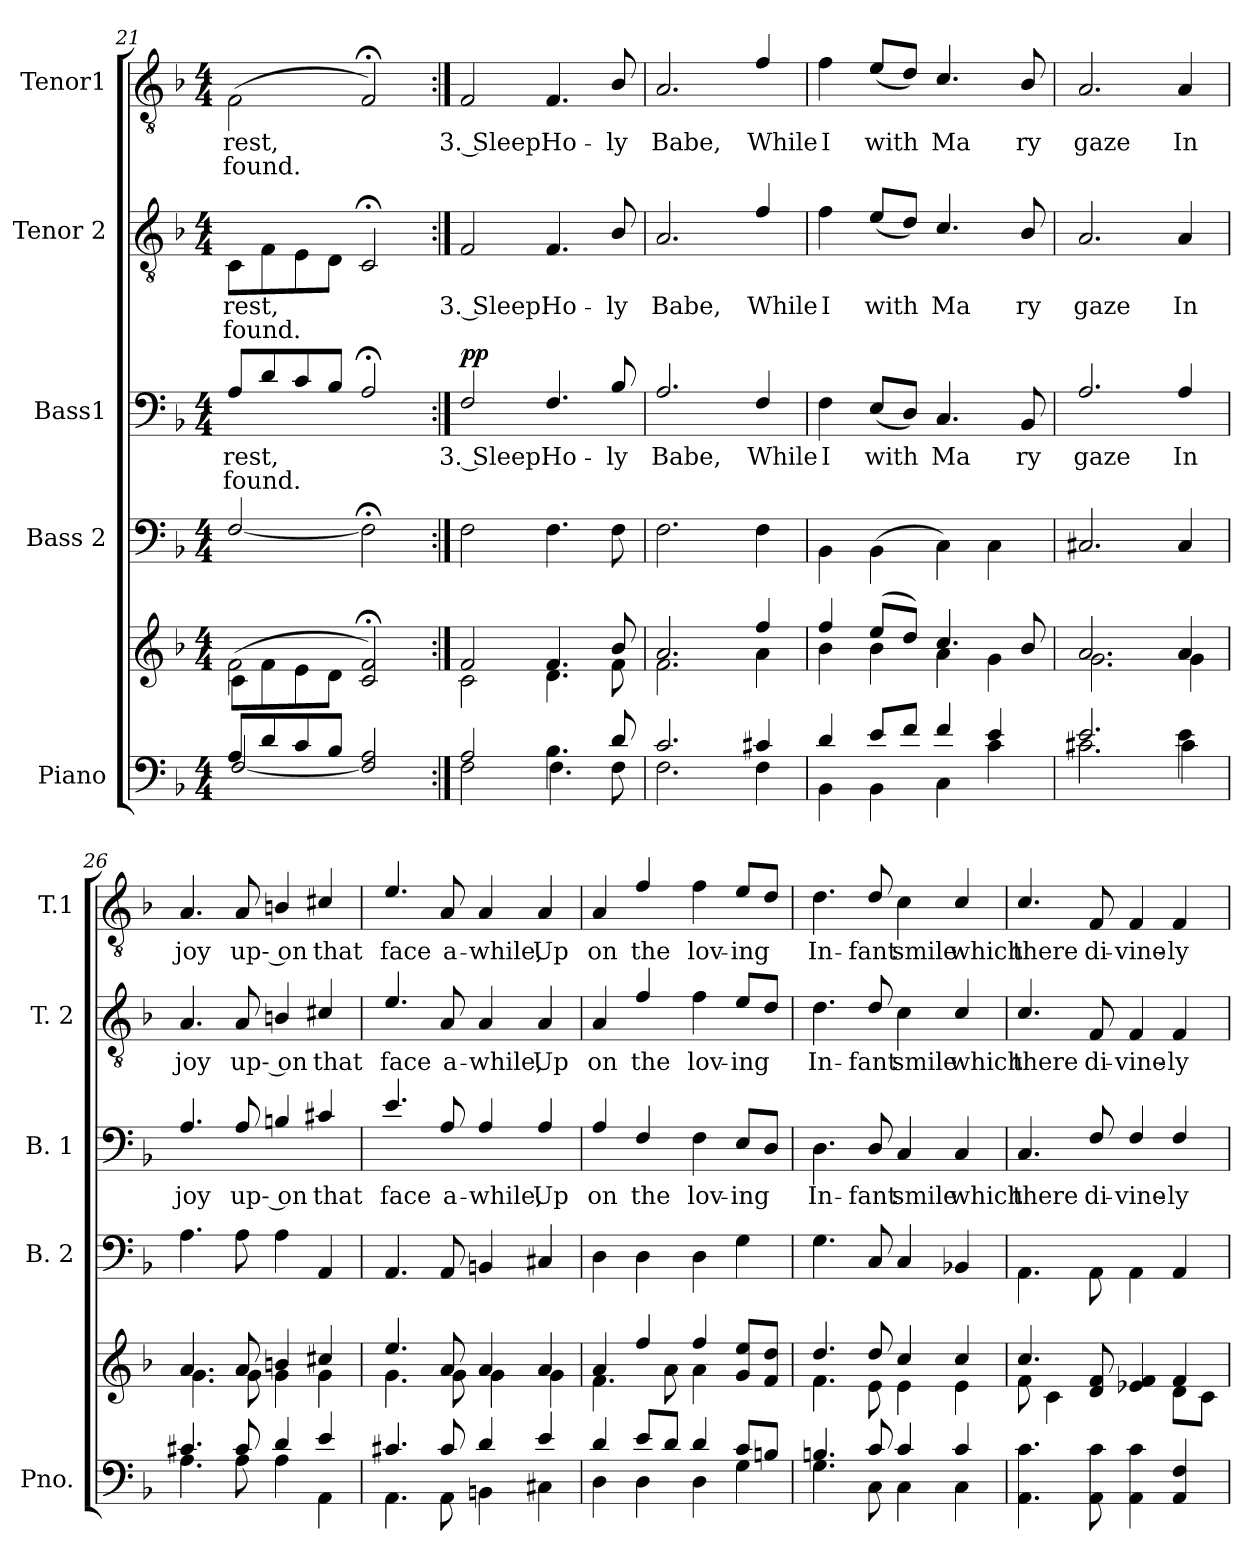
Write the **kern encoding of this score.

**kern	**kern	**kern	**kern	**text	**text	**dynam	**kern	**text	**text	**kern	**text	**text
*part5	*part5	*part4	*part3	*part3	*part3	*part3	*part2	*part2	*part2	*part1	*part1	*part1
*staff6	*staff5	*staff4	*staff3	*staff3	*staff3	*staff3	*staff2	*staff2	*staff2	*staff1	*staff1	*staff1
*I"Piano	*	*I"Bass 2	*I"Bass1	*	*	*	*I"Tenor 2	*	*	*I"Tenor1	*	*
*I'Pno.	*	*I'B. 2	*I'B. 1	*	*	*	*I'T. 2	*	*	*I'T.1	*	*
!!LO:LB:g=z
*clefF4	*clefG2	*clefF4	*clefF4	*	*	*	*clefGv2	*	*	*clefGv2	*	*
*k[b-]	*k[b-]	*k[b-]	*k[b-]	*	*	*	*k[b-]	*	*	*k[b-]	*	*
*M4/4	*M4/4	*M4/4	*M4/4	*	*	*	*M4/4	*	*	*M4/4	*	*
=21	=21	=21	=21	=21	=21	=21	=21	=21	=21	=21	=21	=21
*^	*^	*	*	*	*	*	*	*	*	*	*	*
!	!	!	!	!	!	!LO:LY:b	!LO:LY:b	!	!	!LO:LY:b	!LO:LY:b	!	!LO:LY:b	!LO:LY:b
8A/L	[2F/	(2f\	8c\L	[2F/	8A/L	rest,	-found.	.	8C\L	rest,	-found.	(2F\	rest,	-found.
8d/	.	.	8f\	.	8d/	.	.	.	8F\	.	.	.	.	.
8c/	.	.	8e\	.	8c/	.	.	.	8E\	.	.	.	.	.
8B-/J	.	.	8d\J	.	8B-/J	.	.	.	8D\J	.	.	.	.	.
2F/] 2A/	2ryy	2c/;< 2f/;<)	2ryy	2F;<\]	2A;</	.	.	.	2C;</	.	.	2F;</)	.	.
=22:|!	=22:|!	=22:|!	=22:|!	=22:|!	=22:|!	=22:|!	=22:|!	=22:|!	=22:|!	=22:|!	=22:|!	=22:|!	=22:|!	=22:|!
!	!	!	!	!	!	!LO:LY:b	!	!LO:DY:a	!	!LO:LY:b	!	!	!LO:LY:b	!
2A/	2F\	2f/	2c\	2F\	2F/	3. Sleep!	.	pp	2F/	3. Sleep!	.	2F/	3. Sleep!	.
!	!	!	!	!	!	!LO:LY:b	!	!	!	!LO:LY:b	!	!	!LO:LY:b	!
4.B-\	4.F\	4.f/	4.d\	4.F\	4.F/	Ho-	.	.	4.F/	Ho-	.	4.F/	Ho-	.
!	!	!	!	!	!	!LO:LY:b	!	!	!	!LO:LY:b	!	!	!LO:LY:b	!
8d/	8F\	8b-/	8f\	8F\	8B-/	-ly	.	.	8B-/	-ly	.	8B-/	-ly	.
=23	=23	=23	=23	=23	=23	=23	=23	=23	=23	=23	=23	=23	=23	=23
!	!	!	!	!	!	!LO:LY:b	!	!	!	!LO:LY:b	!	!	!LO:LY:b	!
2.c/	2.F\	2.a/	2.f\	2.F\	2.A/	Babe,	.	.	2.A/	Babe,	.	2.A/	Babe,	.
!	!	!	!	!	!	!LO:LY:b	!	!	!	!LO:LY:b	!	!	!LO:LY:b	!
4c#X/	4F\	4ff/	4a\	4F\	4F/	While	.	.	4f/	While	.	4f/	While	.
=24	=24	=24	=24	=24	=24	=24	=24	=24	=24	=24	=24	=24	=24	=24
!	!	!	!	!	!	!LO:LY:b	!	!	!	!LO:LY:b	!	!	!LO:LY:b	!
4d/	4BB-\	4ff/	4b-\	4BB-\	4F\	I	.	.	4f\	I	.	4f\	I	.
!	!	!	!	!	!	!LO:LY:b	!	!	!	!LO:LY:b	!	!	!LO:LY:b	!
8e/L	4BB-\	(8ee/L	4b-\	(4BB-\	(8E/L	with	.	.	(8e/L	with	.	(8e/L	with	.
8f/J	.	8dd/J)	.	.	8D/J)	.	.	.	8d/J)	.	.	8d/J)	.	.
!	!	!	!	!	!	!LO:LY:b	!	!	!	!LO:LY:b	!	!	!LO:LY:b	!
4f/	4C\	4.cc/	4a\	4C\)	4.C/	Ma	.	.	4.c/	Ma	.	4.c/	Ma	.
4e/	4c\	.	4g\	4C\	.	.	.	.	.	.	.	.	.	.
!	!	!	!	!	!	!LO:LY:b	!	!	!	!LO:LY:b	!	!	!LO:LY:b	!
.	.	8b-/	.	.	8BB-/	-ry	.	.	8B-/	-ry	.	8B-/	-ry	.
=25	=25	=25	=25	=25	=25	=25	=25	=25	=25	=25	=25	=25	=25	=25
!	!	!	!	!	!	!LO:LY:b	!	!	!	!LO:LY:b	!	!	!LO:LY:b	!
2.e/	2.c#X\	2.a/	2.g\	2.C#X/	2.A/	gaze	.	.	2.A/	gaze	.	2.A/	gaze	.
!	!	!	!	!	!	!LO:LY:b	!	!	!	!LO:LY:b	!	!	!LO:LY:b	!
4e\	4c#\	4a/	4g\	4C#/	4A/	In	.	.	4A/	In	.	4A/	In	.
=26	=26	=26	=26	=26	=26	=26	=26	=26	=26	=26	=26	=26	=26	=26
!	!	!	!	!	!	!LO:LY:b	!	!	!	!LO:LY:b	!	!	!LO:LY:b	!
4.c#X/	4.A\	4.a/	4.g\	4.A\	4.A/	joy	.	.	4.A/	joy	.	4.A/	joy	.
!	!	!	!	!	!	!LO:LY:b	!	!	!	!LO:LY:b	!	!	!LO:LY:b	!
8c#/	8A\	8a/	8g\	8A\	8A/	up- on	.	.	8A/	up- on	.	8A/	up- on	.
4d/	4A\	4bn/	4g\	4A\	4Bn/	.	.	.	4Bn/	.	.	4Bn/	.	.
!	!	!	!	!	!	!LO:LY:b	!	!	!	!LO:LY:b	!	!	!LO:LY:b	!
4e/	4AA\	4cc#X/	4g\	4AA/	4c#X/	that	.	.	4c#X/	that	.	4c#X/	that	.
=27	=27	=27	=27	=27	=27	=27	=27	=27	=27	=27	=27	=27	=27	=27
!	!	!	!	!	!	!LO:LY:b	!	!	!	!LO:LY:b	!	!	!LO:LY:b	!
4.c#X/	4.AA\	4.ee/	4.g\	4.AA/	4.e/	face	.	.	4.e/	face	.	4.e/	face	.
!	!	!	!	!	!	!LO:LY:b	!	!	!	!LO:LY:b	!	!	!LO:LY:b	!
8c#/	8AA\	8a/	8g\	8AA/	8A/	a-	.	.	8A/	a-	.	8A/	a-	.
!	!	!	!	!	!	!LO:LY:b	!	!	!	!LO:LY:b	!	!	!LO:LY:b	!
4d/	4BBn\	4a/	4g\	4BBn/	4A/	-while,	.	.	4A/	-while,	.	4A/	-while,	.
!	!	!	!	!	!	!LO:LY:b	!	!	!	!LO:LY:b	!	!	!LO:LY:b	!
4e/	4C#X\	4a/	4g\	4C#X/	4A/	Up	.	.	4A/	Up	.	4A/	Up	.
!!LO:PB:g=z
=28	=28	=28	=28	=28	=28	=28	=28	=28	=28	=28	=28	=28	=28	=28
!	!	!	!	!	!	!LO:LY:b	!	!	!	!LO:LY:b	!	!	!LO:LY:b	!
4d/	4D\	4a/	4.f\	4D\	4A/	-on	.	.	4A/	-on	.	4A/	-on	.
!	!	!	!	!	!	!LO:LY:b	!	!	!	!LO:LY:b	!	!	!LO:LY:b	!
8e/L	4D\	4ff/	.	4D\	4F/	the	.	.	4f/	the	.	4f/	the	.
8d/J	.	.	8a\	.	.	.	.	.	.	.	.	.	.	.
!	!	!	!	!	!	!LO:LY:b	!	!	!	!LO:LY:b	!	!	!LO:LY:b	!
4d/	4D\	4ff/	4a\	4D\	4F\	lov-	.	.	4f\	lov-	.	4f\	lov-	.
!	!	!	!	!	!	!LO:LY:b	!	!	!	!LO:LY:b	!	!	!LO:LY:b	!
8c/L	4G\	8g/ 8ee/L	4ryy	4G\	8E/L	-ing	.	.	8e/L	-ing	.	8e/L	-ing	.
8Bn/J	.	8f/ 8dd/J	.	.	8D/J	.	.	.	8d/J	.	.	8d/J	.	.
=29	=29	=29	=29	=29	=29	=29	=29	=29	=29	=29	=29	=29	=29	=29
!	!	!	!	!	!	!LO:LY:b	!	!	!	!LO:LY:b	!	!	!LO:LY:b	!
4.Bn/	4.G\	4.dd/	4.f\	4.G\	4.D\	In-	.	.	4.d\	In-	.	4.d\	In-	.
!	!	!	!	!	!	!LO:LY:b	!	!	!	!LO:LY:b	!	!	!LO:LY:b	!
8c/	8C\	8dd/	8e\	8C/	8D/	-fant	.	.	8d/	-fant	.	8d/	-fant	.
!	!	!	!	!	!	!LO:LY:b	!	!	!	!LO:LY:b	!	!	!LO:LY:b	!
4c/	4C\	4cc/	4e\	4C/	4C/	smile	.	.	4c\	smile	.	4c\	smile	.
!	!	!	!	!	!	!LO:LY:b	!	!	!	!LO:LY:b	!	!	!LO:LY:b	!
4c/	4C\	4cc/	4e\	4BB-X/	4C/	which	.	.	4c/	which	.	4c/	which	.
=30	=30	=30	=30	=30	=30	=30	=30	=30	=30	=30	=30	=30	=30	=30
!	!	!	!	!	!	!LO:LY:b	!	!	!	!LO:LY:b	!	!	!LO:LY:b	!
*v	*v	*	*	*	*	*	*	*	*	*	*	*	*	*
4.AA\ 4.c\	4.cc/	8f\	4.AA\	4.C/	there	.	.	4.c/	there	.	4.c/	there	.
.	.	4c\	.	.	.	.	.	.	.	.	.	.	.
!	!	!	!	!	!LO:LY:b	!	!	!	!LO:LY:b	!	!	!LO:LY:b	!
8AA\ 8c\	8d/ 8f/	4.ryy	8AA\	8F/	di-	.	.	8F/	di-	.	8F/	di-	.
!	!	!	!	!	!LO:LY:b	!	!	!	!LO:LY:b	!	!	!LO:LY:b	!
4AA\ 4c\	4e-X/ 4f/	.	4AA\	4F/	-vine-	.	.	4F/	-vine-	.	4F/	-vine-	.
!	!	!	!	!	!LO:LY:b	!	!	!	!LO:LY:b	!	!	!LO:LY:b	!
4AA/ 4F/	4f/	8d\L	4AA/	4F/	-ly	.	.	4F/	-ly	.	4F/	-ly	.
.	.	8c\J	.	.	.	.	.	.	.	.	.	.	.
*	*v	*v	*	*	*	*	*	*	*	*	*	*	*
=	=	=	=	=	=	=	=	=	=	=	=	=
*-	*-	*-	*-	*-	*-	*-	*-	*-	*-	*-	*-	*-
